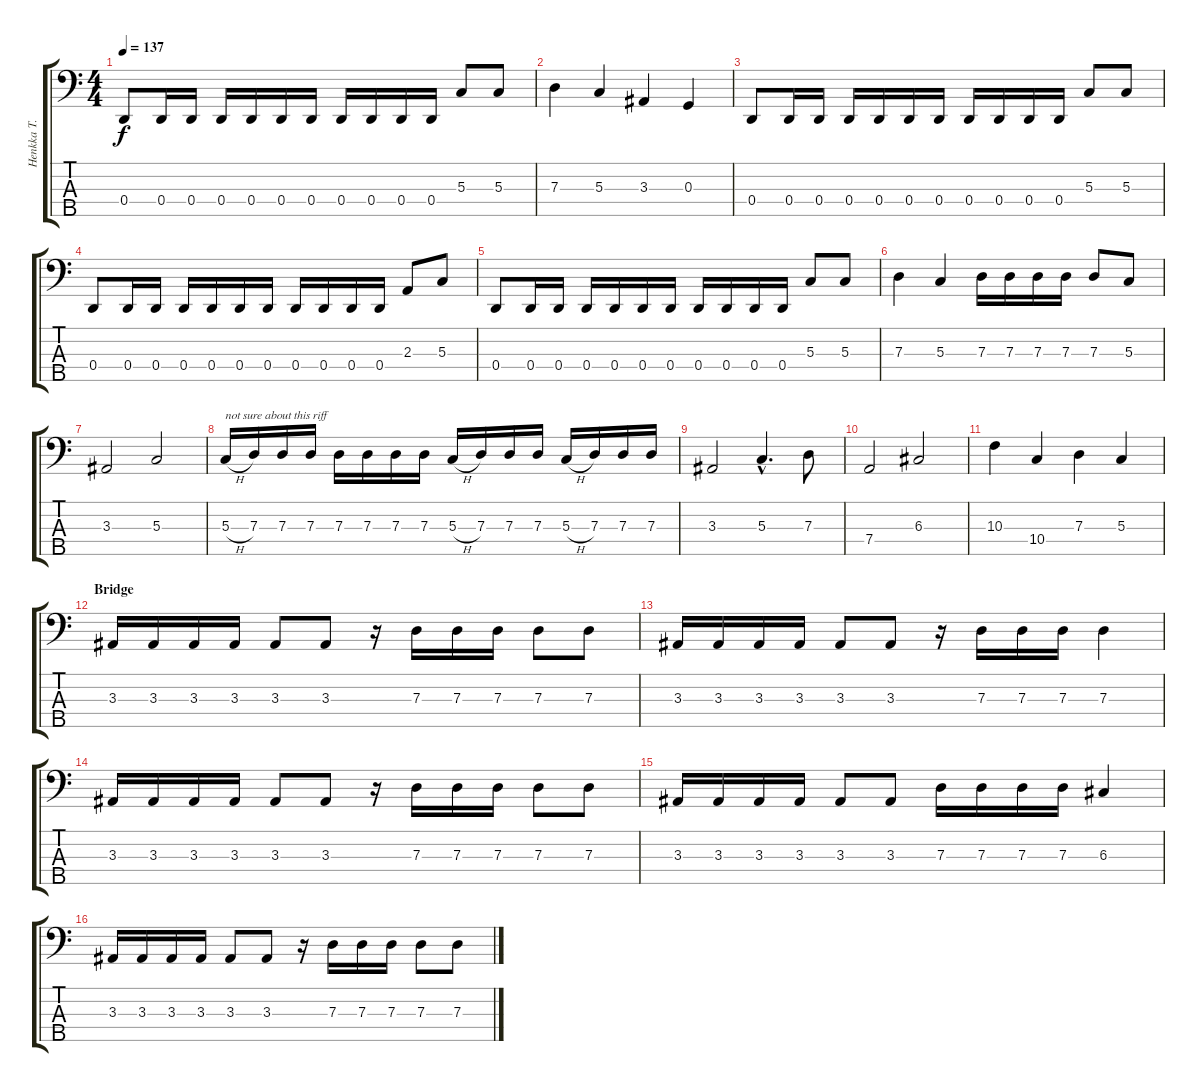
\track ("Henkka T. Blacksmith" "Henkka T. ") {instrument electricbasspick}
\staff {score tabs}
\tuning (F2 C2 G1 D1 A0) {hide}
\ts (4 4)
\tempo 137
\clef f4
\ks c
0.4.8{dy f} 0.4.16 0.4.16 0.4.16 0.4.16 0.4.16 0.4.16 0.4.16 0.4.16 0.4.16 0.4.16 5.3.8 5.3.8 |
7.3.4 5.3.4 3.3.4 0.3.4 |
0.4.8 0.4.16 0.4.16 0.4.16 0.4.16 0.4.16 0.4.16 0.4.16 0.4.16 0.4.16 0.4.16 5.3.8 5.3.8 |
0.4.8 0.4.16 0.4.16 0.4.16 0.4.16 0.4.16 0.4.16 0.4.16 0.4.16 0.4.16 0.4.16 2.3.8 5.3.8 |
0.4.8 0.4.16 0.4.16 0.4.16 0.4.16 0.4.16 0.4.16 0.4.16 0.4.16 0.4.16 0.4.16 5.3.8 5.3.8 |
7.3.4 5.3.4 7.3.16 7.3.16 7.3.16 7.3.16 7.3.8 5.3.8 |
3.3.2 5.3.2 |
5.3{h}.16{txt "not sure about this riff"} 7.3.16 7.3.16 7.3.16 7.3.16 7.3.16 7.3.16 7.3.16 5.3{h}.16 7.3.16 7.3.16 7.3.16 5.3{h}.16 7.3.16 7.3.16 7.3.16 |
3.3.2 5.3{hac}.4{d} 7.3.8 |
7.4.2 6.3.2 |
10.3.4 10.4.4 7.3.4 5.3.4 |
\section ("" "Bridge")
3.3.16 3.3.16 3.3.16 3.3.16 3.3.8 3.3.8 r.16 7.3.16 7.3.16 7.3.16 7.3.8 7.3.8 |
3.3.16 3.3.16 3.3.16 3.3.16 3.3.8 3.3.8 r.16 7.3.16 7.3.16 7.3.16 7.3.4 |
3.3.16 3.3.16 3.3.16 3.3.16 3.3.8 3.3.8 r.16 7.3.16 7.3.16 7.3.16 7.3.8 7.3.8 |
3.3.16 3.3.16 3.3.16 3.3.16 3.3.8 3.3.8 7.3.16 7.3.16 7.3.16 7.3.16 6.3.4 |
3.3.16 3.3.16 3.3.16 3.3.16 3.3.8 3.3.8 r.16 7.3.16 7.3.16 7.3.16 7.3.8 7.3.8
